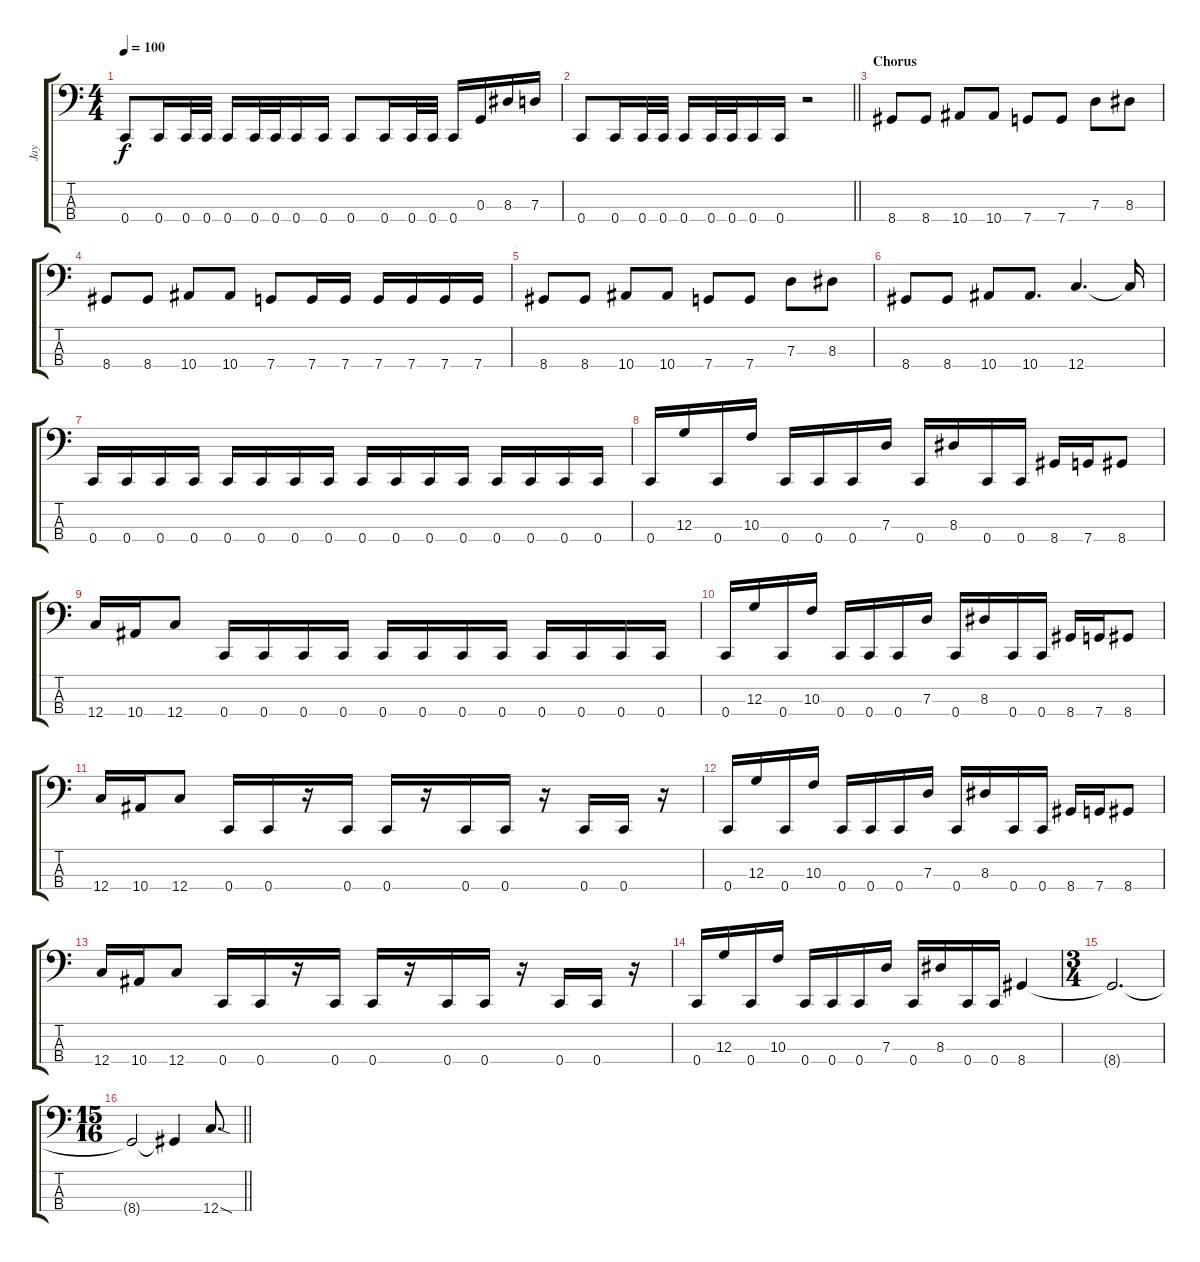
\track ("Jay" "Jay") {instrument electricbasspick}
\staff {score tabs}
\tuning (F2 C2 G1 C1) {hide}
\ts (4 4)
\tempo 100
\clef f4
\ks c
0.4.8{dy f} 0.4.16 0.4.32 0.4.32 0.4.16 0.4.32 0.4.32 0.4.16 0.4.16 0.4.8 0.4.16 0.4.32 0.4.32 0.4.16 0.3.16 8.3.16 7.3.16 |
\barLineRight lightlight
0.4.8 0.4.16 0.4.32 0.4.32 0.4.16 0.4.32 0.4.32 0.4.16 0.4.16 r.2 |
\section ("" "Chorus")
8.4.8 8.4.8 10.4.8 10.4.8 7.4.8 7.4.8 7.3.8 8.3.8 |
8.4.8 8.4.8 10.4.8 10.4.8 7.4.8 7.4.16 7.4.16 7.4.16 7.4.16 7.4.16 7.4.16 |
8.4.8 8.4.8 10.4.8 10.4.8 7.4.8 7.4.8 7.3.8 8.3.8 |
8.4.8 8.4.8 10.4.8 10.4.8{d} 12.4.4{d} 12.4{t}.16 |
0.4.16 0.4.16 0.4.16 0.4.16 0.4.16 0.4.16 0.4.16 0.4.16 0.4.16 0.4.16 0.4.16 0.4.16 0.4.16 0.4.16 0.4.16 0.4.16 |
0.4.16 12.3.16 0.4.16 10.3.16 0.4.16 0.4.16 0.4.16 7.3.16 0.4.16 8.3.16 0.4.16 0.4.16 8.4.16 7.4.16 8.4.8 |
12.4.16 10.4.16 12.4.8 0.4.16 0.4.16 0.4.16 0.4.16 0.4.16 0.4.16 0.4.16 0.4.16 0.4.16 0.4.16 0.4.16 0.4.16 |
0.4.16 12.3.16 0.4.16 10.3.16 0.4.16 0.4.16 0.4.16 7.3.16 0.4.16 8.3.16 0.4.16 0.4.16 8.4.16 7.4.16 8.4.8 |
12.4.16 10.4.16 12.4.8 0.4.16 0.4.16 r.16 0.4.16 0.4.16 r.16 0.4.16 0.4.16 r.16 0.4.16 0.4.16 r.16 |
0.4.16 12.3.16 0.4.16 10.3.16 0.4.16 0.4.16 0.4.16 7.3.16 0.4.16 8.3.16 0.4.16 0.4.16 8.4.16 7.4.16 8.4.8 |
12.4.16 10.4.16 12.4.8 0.4.16 0.4.16 r.16 0.4.16 0.4.16 r.16 0.4.16 0.4.16 r.16 0.4.16 0.4.16 r.16 |
0.4.16 12.3.16 0.4.16 10.3.16 0.4.16 0.4.16 0.4.16 7.3.16 0.4.16 8.3.16 0.4.16 0.4.16 8.4.4 |
\ts (3 4)
8.4{t}.2{d} |
\ts (15 16)
\barLineRight lightlight
8.4{t}.2 8.4{t}.4 12.4{sod}.8{d}
